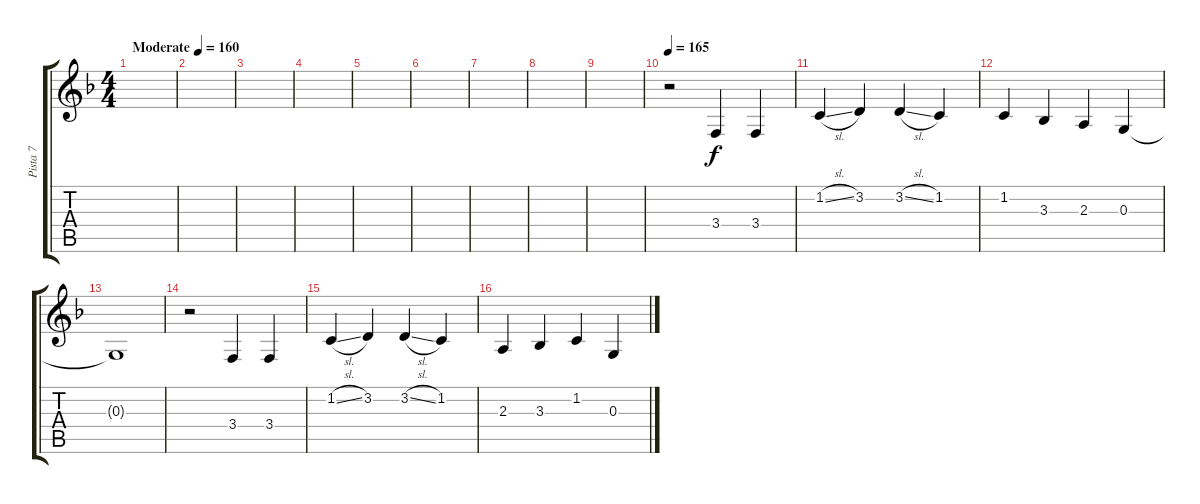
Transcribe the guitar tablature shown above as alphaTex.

\track ("Pista 7" "Pista 7") {instrument electricgrandpiano}
\staff {score tabs}
\tuning (E4 B3 G3 D3 A2 E2) {hide}
\ts (4 4)
\tempo (160 "Moderate")
\tempo 140
\tempo (160 "Moderate")
\clef g2
\ks f
|
|
|
|
|
|
|
|
|
\tempo 165
r.2 3.4.4 3.4.4 |
1.2{sl}.4 3.2.4 3.2{sl}.4 1.2.4 |
1.2.4 3.3.4 2.3.4 0.3.4 |
0.3{t}.1 |
r.2 3.4.4 3.4.4 |
1.2{sl}.4 3.2.4 3.2{sl}.4 1.2.4 |
2.3.4 3.3.4 1.2.4 0.3.4
